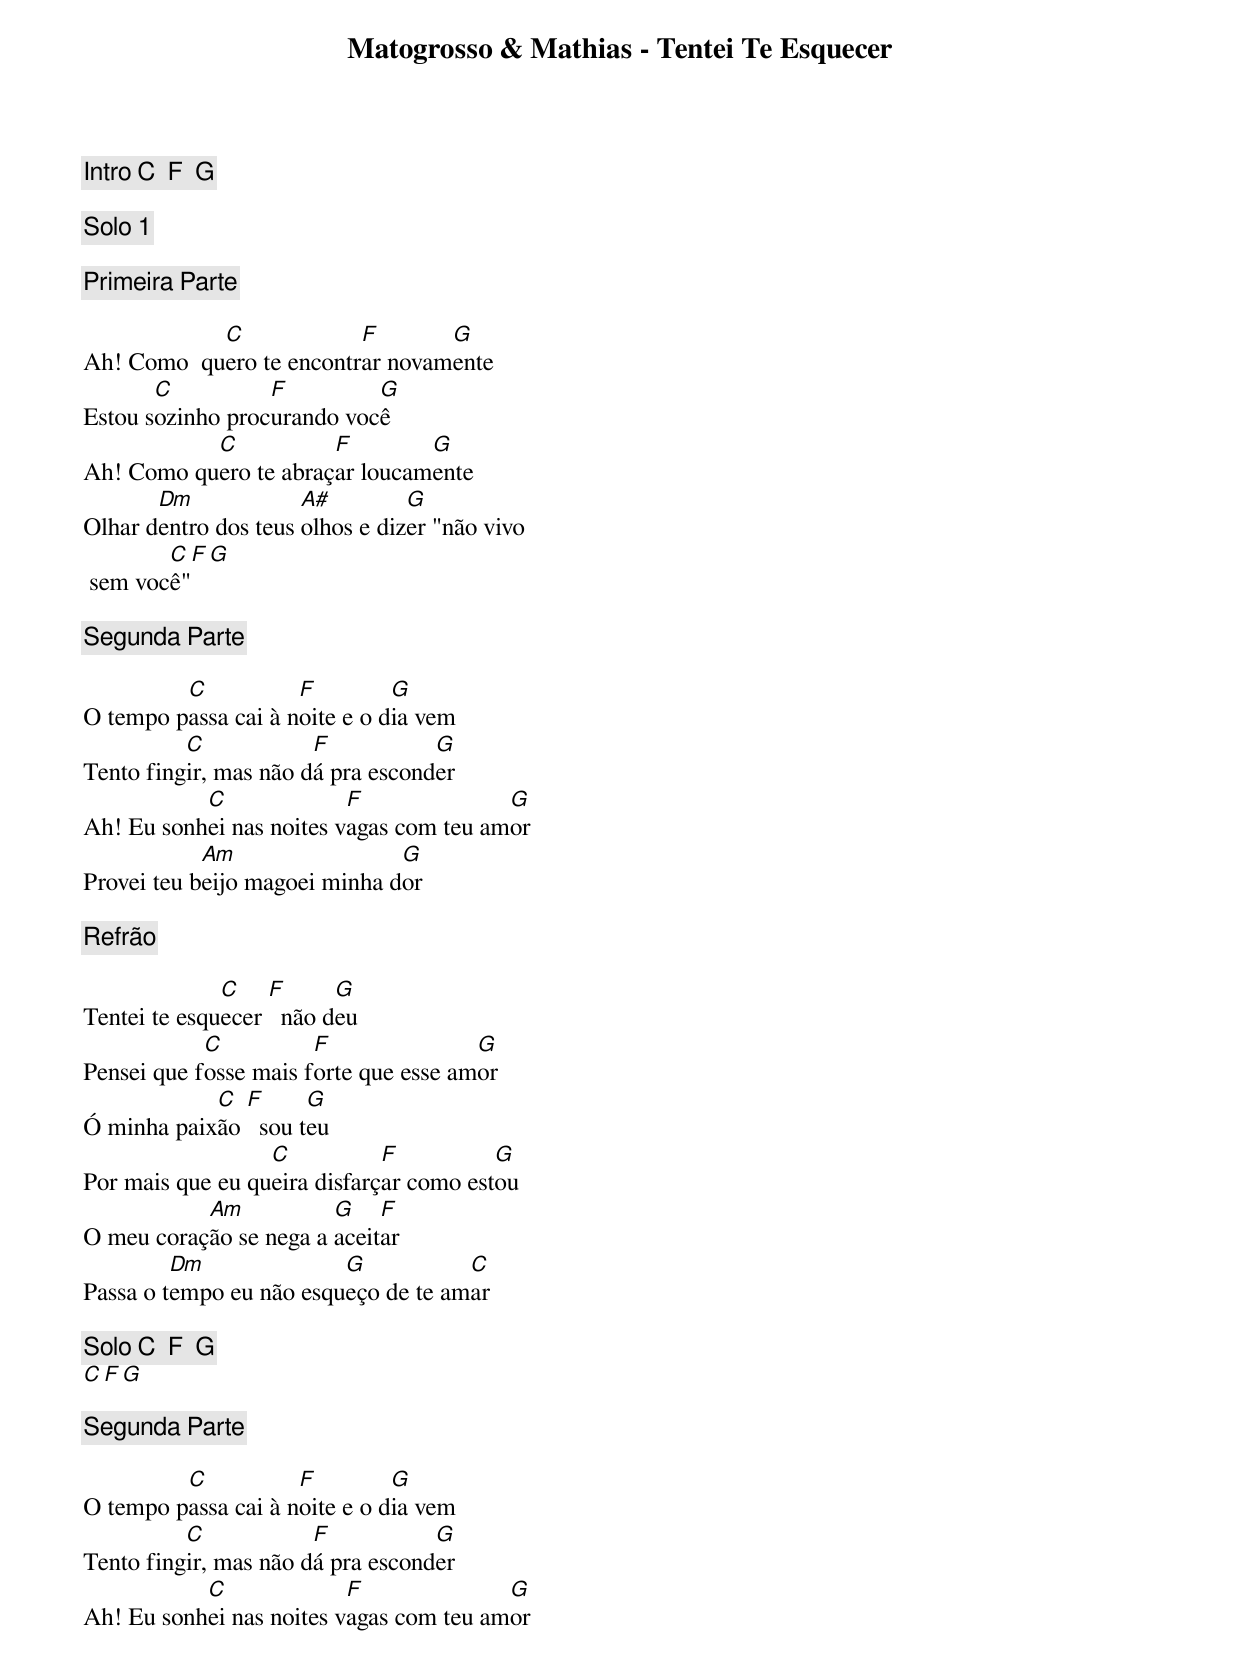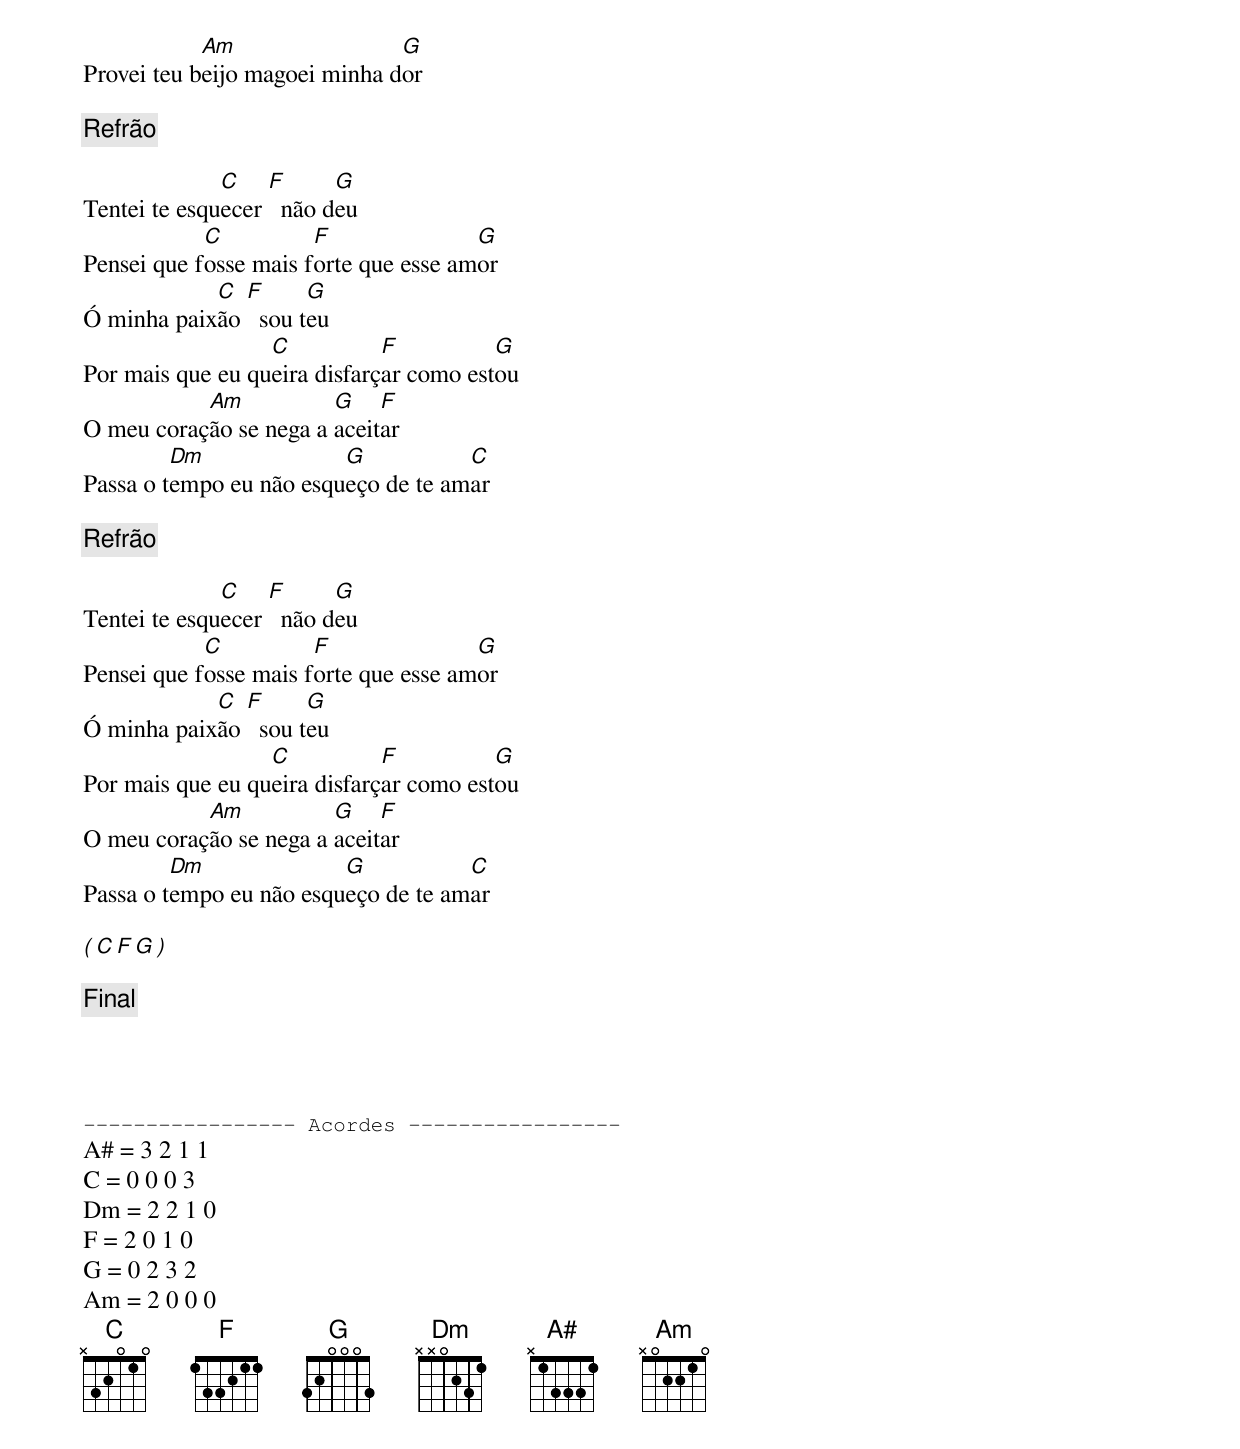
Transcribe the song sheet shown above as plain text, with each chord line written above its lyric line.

Matogrosso & Mathias - Tentei Te Esquecer

[Intro] C  F  G

[Solo 1]

[Primeira Parte]

            C             F       G
Ah! Como  quero te encontrar novamente
       C          F         G
Estou sozinho procurando você
           C           F        G
Ah! Como quero te abraçar loucamente
       Dm             A#         G
Olhar dentro dos teus olhos e dizer "não vivo
        C  F  G
 sem você"

[Segunda Parte]

         C           F         G
O tempo passa cai à noite e o dia vem
          C            F           G
Tento fingir, mas não dá pra esconder
           C              F              G
Ah! Eu sonhei nas noites vagas com teu amor
            Am                 G
Provei teu beijo magoei minha dor

[Refrão]

              C    F      G
Tentei te esquecer   não deu
            C          F               G
Pensei que fosse mais forte que esse amor
            C  F      G
Ó minha paixão   sou teu
                  C           F          G
Por mais que eu queira disfarçar como estou
           Am           G    F
O meu coração se nega a aceitar
         Dm              G           C
Passa o tempo eu não esqueço de te amar

[Solo] C  F  G
       C  F  G

[Segunda Parte]

         C           F         G
O tempo passa cai à noite e o dia vem
          C            F           G
Tento fingir, mas não dá pra esconder
           C              F              G
Ah! Eu sonhei nas noites vagas com teu amor
            Am                 G
Provei teu beijo magoei minha dor

[Refrão]

              C    F      G
Tentei te esquecer   não deu
            C          F               G
Pensei que fosse mais forte que esse amor
            C  F      G
Ó minha paixão   sou teu
                  C           F          G
Por mais que eu queira disfarçar como estou
           Am           G    F
O meu coração se nega a aceitar
         Dm              G           C
Passa o tempo eu não esqueço de te amar

[Refrão]

              C    F      G
Tentei te esquecer   não deu
            C          F               G
Pensei que fosse mais forte que esse amor
            C  F      G
Ó minha paixão   sou teu
                  C           F          G
Por mais que eu queira disfarçar como estou
           Am           G    F
O meu coração se nega a aceitar
         Dm              G           C
Passa o tempo eu não esqueço de te amar

( C  F  G )

[Final]




----------------- Acordes -----------------
A# = 3 2 1 1
C = 0 0 0 3
Dm = 2 2 1 0
F = 2 0 1 0
G = 0 2 3 2
Am = 2 0 0 0
